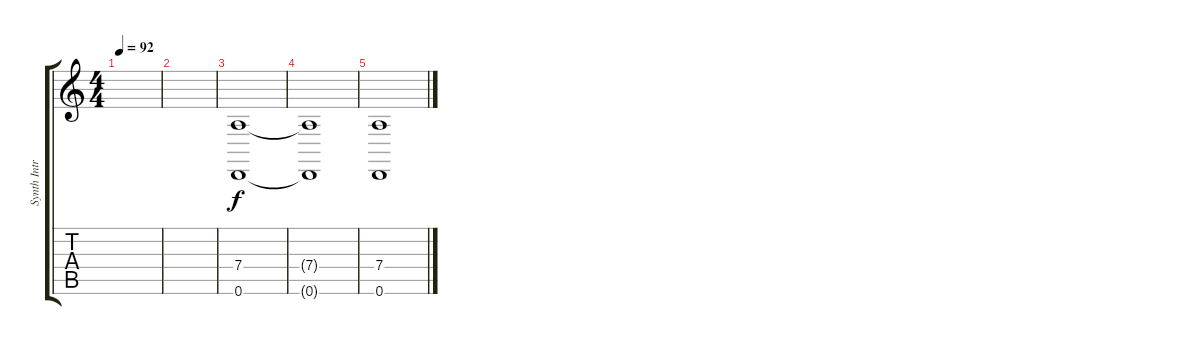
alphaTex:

\track ("Synth Intro 4" "Synth Intr") {instrument fx3crystal}
\staff {score tabs}
\tuning (E4 B3 G3 D3 A2 D2) {hide}
\ts (4 4)
\tempo 92
\clef g2
\ks c
|
|
(7.4 0.6).1 |
(7.4{t} 0.6{t}).1 |
(7.4 0.6).1
